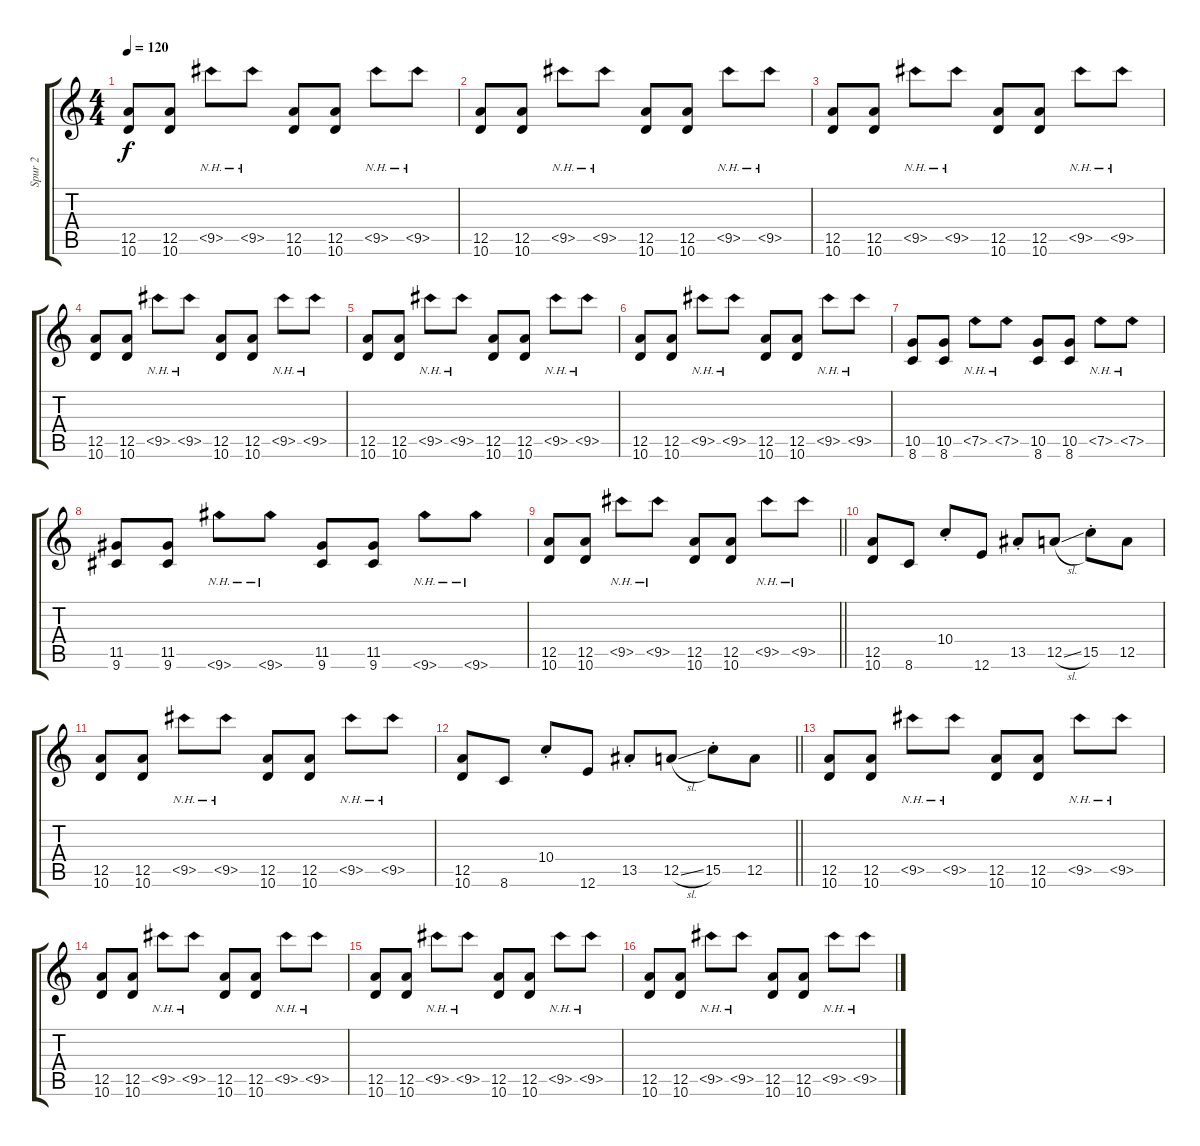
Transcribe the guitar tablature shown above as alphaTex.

\track ("Spur 2" "Spur 2") {instrument distortionguitar}
\staff {score tabs}
\tuning (E4 B3 G3 D3 A2 E2) {hide}
\ts (4 4)
\tempo 120
\clef g2
\ks c
(12.5 10.6).8{dy f} (12.5 10.6).8 9.5{nh}.8 9.5{nh}.8 (12.5 10.6).8 (12.5 10.6).8 9.5{nh}.8 9.5{nh}.8 |
(12.5 10.6).8 (12.5 10.6).8 9.5{nh}.8 9.5{nh}.8 (12.5 10.6).8 (12.5 10.6).8 9.5{nh}.8 9.5{nh}.8 |
(12.5 10.6).8 (12.5 10.6).8 9.5{nh}.8 9.5{nh}.8 (12.5 10.6).8 (12.5 10.6).8 9.5{nh}.8 9.5{nh}.8 |
(12.5 10.6).8 (12.5 10.6).8 9.5{nh}.8 9.5{nh}.8 (12.5 10.6).8 (12.5 10.6).8 9.5{nh}.8 9.5{nh}.8 |
(12.5 10.6).8 (12.5 10.6).8 9.5{nh}.8 9.5{nh}.8 (12.5 10.6).8 (12.5 10.6).8 9.5{nh}.8 9.5{nh}.8 |
(12.5 10.6).8 (12.5 10.6).8 9.5{nh}.8 9.5{nh}.8 (12.5 10.6).8 (12.5 10.6).8 9.5{nh}.8 9.5{nh}.8 |
(10.5 8.6).8 (10.5 8.6).8 7.5{nh}.8 7.5{nh}.8 (10.5 8.6).8 (10.5 8.6).8 7.5{nh}.8 7.5{nh}.8 |
(11.5 9.6).8 (11.5 9.6).8 9.6{nh}.8 9.6{nh}.8 (11.5 9.6).8 (11.5 9.6).8 9.6{nh}.8 9.6{nh}.8 |
\barLineRight lightlight
(12.5 10.6).8 (12.5 10.6).8 9.5{nh}.8 9.5{nh}.8 (12.5 10.6).8 (12.5 10.6).8 9.5{nh}.8 9.5{nh}.8 |
(12.5 10.6).8 8.6.8 10.4{st}.8 12.6.8 13.5{st}.8 12.5{sl}.8 15.5{st}.8 12.5.8 |
(12.5 10.6).8 (12.5 10.6).8 9.5{nh}.8 9.5{nh}.8 (12.5 10.6).8 (12.5 10.6).8 9.5{nh}.8 9.5{nh}.8 |
\barLineRight lightlight
(12.5 10.6).8 8.6.8 10.4{st}.8 12.6.8 13.5{st}.8 12.5{sl}.8 15.5{st}.8 12.5.8 |
(12.5 10.6).8 (12.5 10.6).8 9.5{nh}.8 9.5{nh}.8 (12.5 10.6).8 (12.5 10.6).8 9.5{nh}.8 9.5{nh}.8 |
(12.5 10.6).8 (12.5 10.6).8 9.5{nh}.8 9.5{nh}.8 (12.5 10.6).8 (12.5 10.6).8 9.5{nh}.8 9.5{nh}.8 |
(12.5 10.6).8 (12.5 10.6).8 9.5{nh}.8 9.5{nh}.8 (12.5 10.6).8 (12.5 10.6).8 9.5{nh}.8 9.5{nh}.8 |
(12.5 10.6).8 (12.5 10.6).8 9.5{nh}.8 9.5{nh}.8 (12.5 10.6).8 (12.5 10.6).8 9.5{nh}.8 9.5{nh}.8
